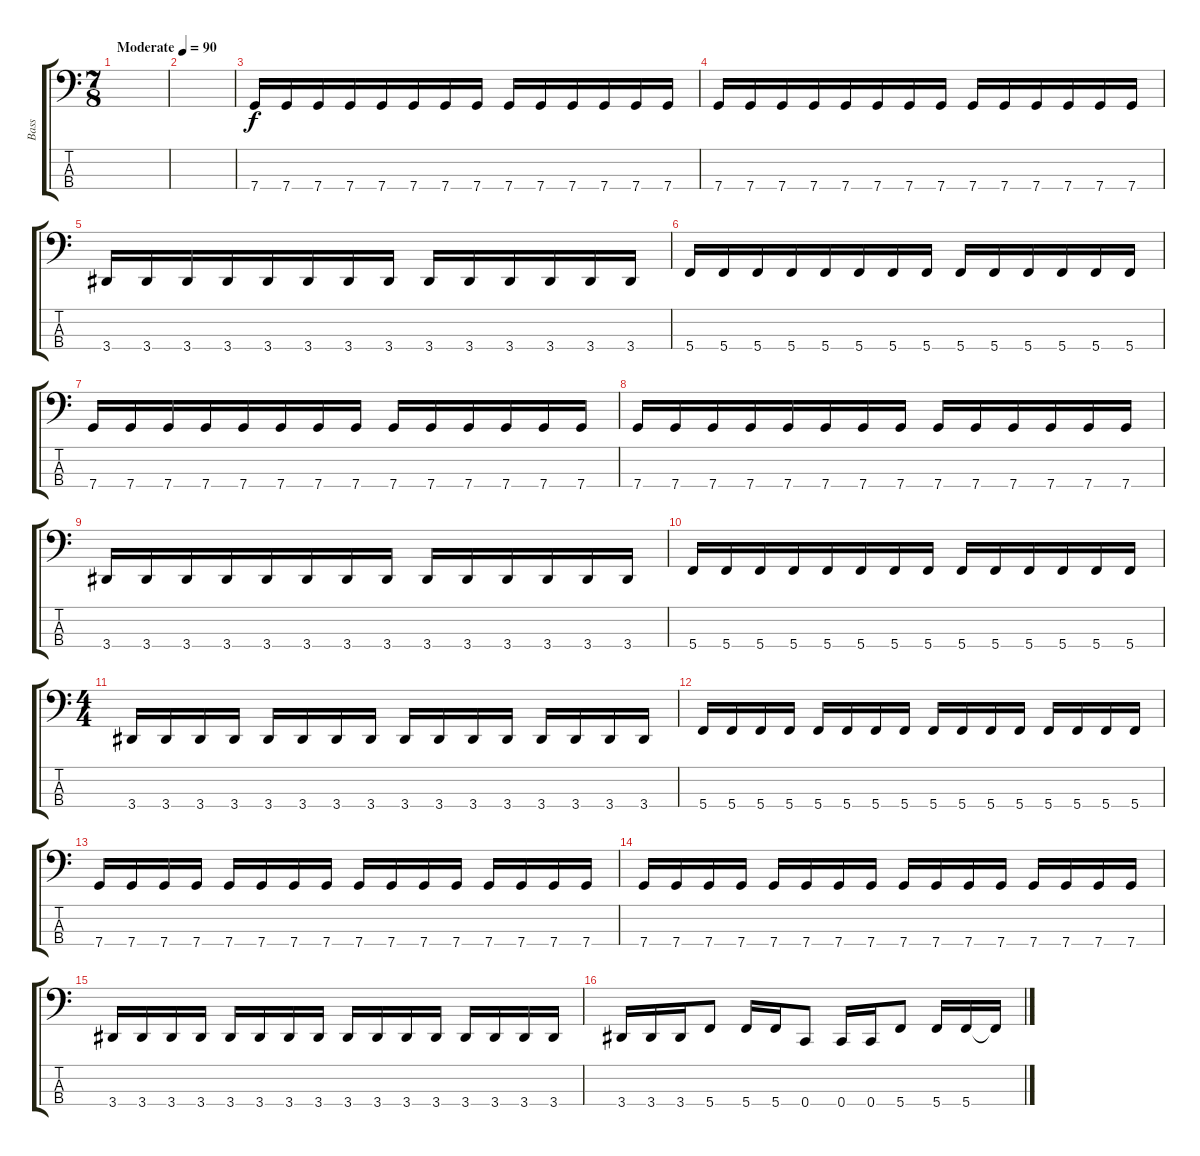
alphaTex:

\track ("Bass" "Bass") {instrument electricbasspick}
\staff {score tabs}
\tuning (F2 C2 G1 C1) {hide}
\ts (7 8)
\tempo (90 "Moderate")
\clef f4
\ks c
|
|
7.4.16 7.4.16 7.4.16 7.4.16 7.4.16 7.4.16 7.4.16 7.4.16 7.4.16 7.4.16 7.4.16 7.4.16 7.4.16 7.4.16 |
7.4.16 7.4.16 7.4.16 7.4.16 7.4.16 7.4.16 7.4.16 7.4.16 7.4.16 7.4.16 7.4.16 7.4.16 7.4.16 7.4.16 |
3.4.16 3.4.16 3.4.16 3.4.16 3.4.16 3.4.16 3.4.16 3.4.16 3.4.16 3.4.16 3.4.16 3.4.16 3.4.16 3.4.16 |
5.4.16 5.4.16 5.4.16 5.4.16 5.4.16 5.4.16 5.4.16 5.4.16 5.4.16 5.4.16 5.4.16 5.4.16 5.4.16 5.4.16 |
7.4.16 7.4.16 7.4.16 7.4.16 7.4.16 7.4.16 7.4.16 7.4.16 7.4.16 7.4.16 7.4.16 7.4.16 7.4.16 7.4.16 |
7.4.16 7.4.16 7.4.16 7.4.16 7.4.16 7.4.16 7.4.16 7.4.16 7.4.16 7.4.16 7.4.16 7.4.16 7.4.16 7.4.16 |
3.4.16 3.4.16 3.4.16 3.4.16 3.4.16 3.4.16 3.4.16 3.4.16 3.4.16 3.4.16 3.4.16 3.4.16 3.4.16 3.4.16 |
5.4.16 5.4.16 5.4.16 5.4.16 5.4.16 5.4.16 5.4.16 5.4.16 5.4.16 5.4.16 5.4.16 5.4.16 5.4.16 5.4.16 |
\ts (4 4)
3.4.16 3.4.16 3.4.16 3.4.16 3.4.16 3.4.16 3.4.16 3.4.16 3.4.16 3.4.16 3.4.16 3.4.16 3.4.16 3.4.16 3.4.16 3.4.16 |
5.4.16 5.4.16 5.4.16 5.4.16 5.4.16 5.4.16 5.4.16 5.4.16 5.4.16 5.4.16 5.4.16 5.4.16 5.4.16 5.4.16 5.4.16 5.4.16 |
7.4.16 7.4.16 7.4.16 7.4.16 7.4.16 7.4.16 7.4.16 7.4.16 7.4.16 7.4.16 7.4.16 7.4.16 7.4.16 7.4.16 7.4.16 7.4.16 |
7.4.16 7.4.16 7.4.16 7.4.16 7.4.16 7.4.16 7.4.16 7.4.16 7.4.16 7.4.16 7.4.16 7.4.16 7.4.16 7.4.16 7.4.16 7.4.16 |
3.4.16 3.4.16 3.4.16 3.4.16 3.4.16 3.4.16 3.4.16 3.4.16 3.4.16 3.4.16 3.4.16 3.4.16 3.4.16 3.4.16 3.4.16 3.4.16 |
3.4.16 3.4.16 3.4.16 5.4.8 5.4.16 5.4.16 0.4.8 0.4.16 0.4.16 5.4.8 5.4.16 5.4.16 5.4{t}.16
